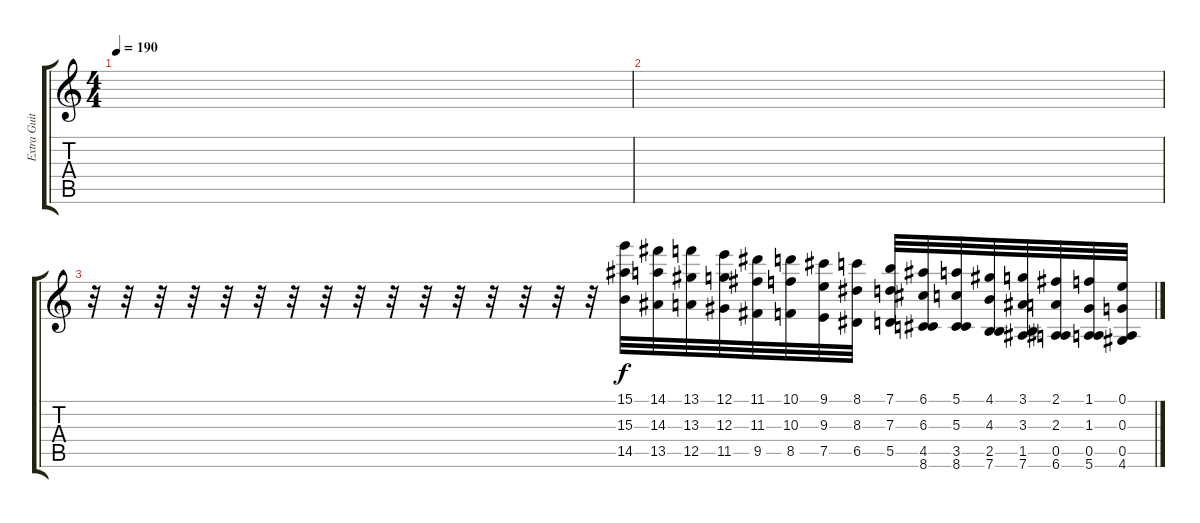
\track ("Extra Guitar" "Extra Guit") {instrument distortionguitar}
\staff {score tabs}
\tuning (E4 B3 G3 D3 A2 E2) {hide}
\ts (4 4)
\tempo 190
\clef g2
\ks c
|
|
r.32 r.32 r.32 r.32 r.32 r.32 r.32 r.32 r.32 r.32 r.32 r.32 r.32 r.32 r.32 r.32 (15.1 15.3 14.5).32 (14.1 14.3 13.5).32 (13.1 13.3 12.5).32 (12.1 12.3 11.5).32 (11.1 11.3 9.5).32 (10.1 10.3 8.5).32 (9.1 9.3 7.5).32 (8.1 8.3 6.5).32 (7.1 7.3 5.5).32 (6.1 6.3 4.5 8.6).32 (5.1 5.3 3.5 8.6).32 (4.1 4.3 2.5 7.6).32 (3.1 3.3 1.5 7.6).32 (2.1 2.3 0.5 6.6).32 (1.1 1.3 0.5 5.6).32 (0.1 0.3 0.5 4.6).32
